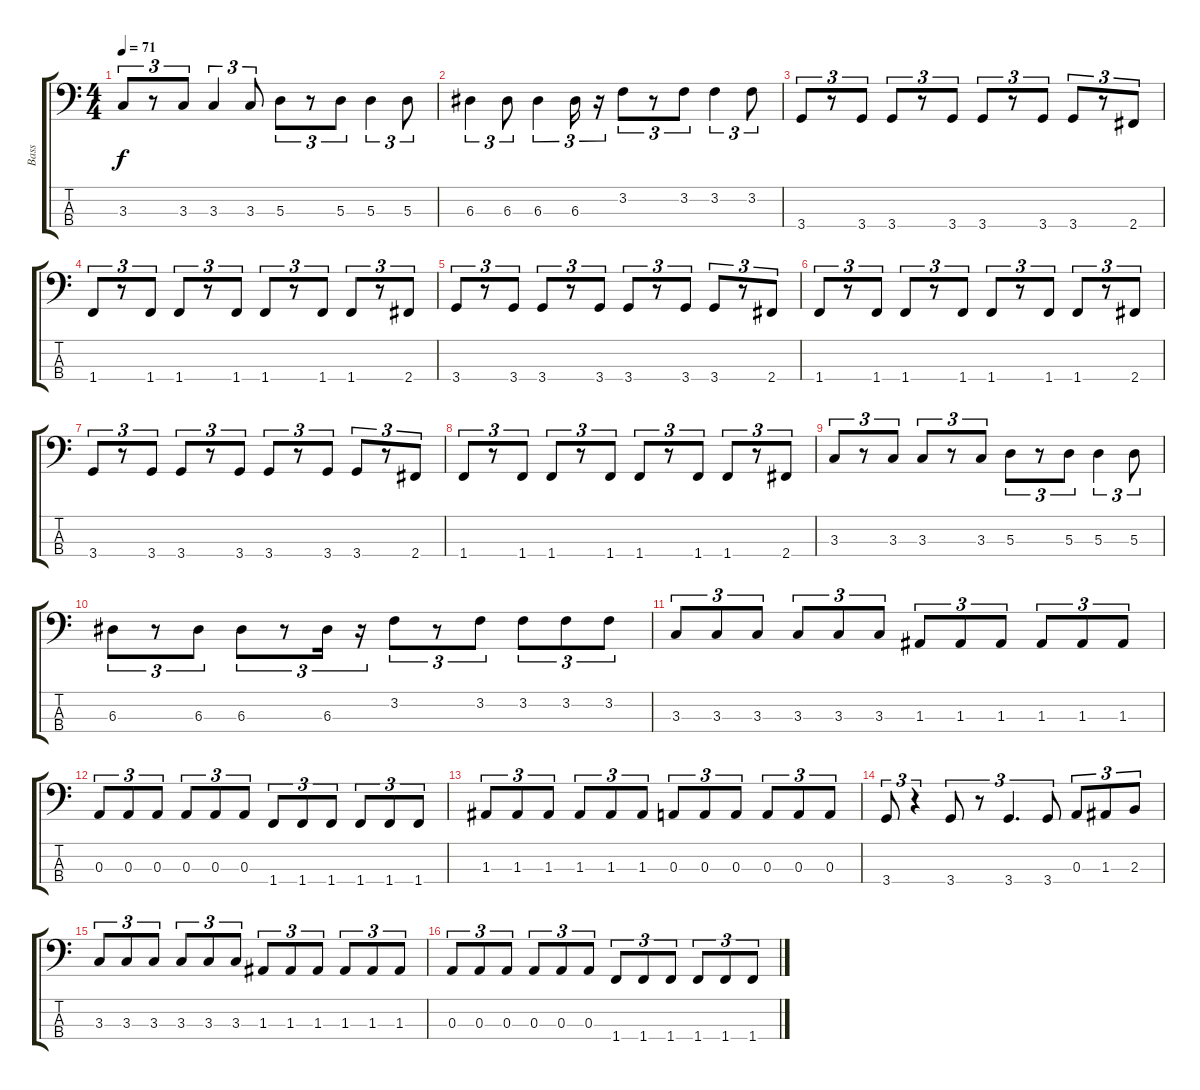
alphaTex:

\track ("Bass" "Bass") {instrument electricbassfinger}
\staff {score tabs}
\tuning (G2 D2 A1 E1) {hide}
\ts (4 4)
\tempo 71
\clef f4
\ks c
3.3.8{tu (3 2) dy f} r.8{tu (3 2)} 3.3.8{tu (3 2)} 3.3.4{tu (3 2)} 3.3.8{tu (3 2)} 5.3.8{tu (3 2)} r.8{tu (3 2)} 5.3.8{tu (3 2)} 5.3.4{tu (3 2)} 5.3.8{tu (3 2)} |
6.3.4{tu (3 2)} 6.3.8{tu (3 2)} 6.3.4{tu (3 2)} 6.3.16{tu (3 2)} r.16{tu (3 2)} 3.2.8{tu (3 2)} r.8{tu (3 2)} 3.2.8{tu (3 2)} 3.2.4{tu (3 2)} 3.2.8{tu (3 2)} |
3.4.8{tu (3 2)} r.8{tu (3 2)} 3.4.8{tu (3 2)} 3.4.8{tu (3 2)} r.8{tu (3 2)} 3.4.8{tu (3 2)} 3.4.8{tu (3 2)} r.8{tu (3 2)} 3.4.8{tu (3 2)} 3.4.8{tu (3 2)} r.8{tu (3 2)} 2.4.8{tu (3 2)} |
1.4.8{tu (3 2)} r.8{tu (3 2)} 1.4.8{tu (3 2)} 1.4.8{tu (3 2)} r.8{tu (3 2)} 1.4.8{tu (3 2)} 1.4.8{tu (3 2)} r.8{tu (3 2)} 1.4.8{tu (3 2)} 1.4.8{tu (3 2)} r.8{tu (3 2)} 2.4.8{tu (3 2)} |
3.4.8{tu (3 2)} r.8{tu (3 2)} 3.4.8{tu (3 2)} 3.4.8{tu (3 2)} r.8{tu (3 2)} 3.4.8{tu (3 2)} 3.4.8{tu (3 2)} r.8{tu (3 2)} 3.4.8{tu (3 2)} 3.4.8{tu (3 2)} r.8{tu (3 2)} 2.4.8{tu (3 2)} |
1.4.8{tu (3 2)} r.8{tu (3 2)} 1.4.8{tu (3 2)} 1.4.8{tu (3 2)} r.8{tu (3 2)} 1.4.8{tu (3 2)} 1.4.8{tu (3 2)} r.8{tu (3 2)} 1.4.8{tu (3 2)} 1.4.8{tu (3 2)} r.8{tu (3 2)} 2.4.8{tu (3 2)} |
3.4.8{tu (3 2)} r.8{tu (3 2)} 3.4.8{tu (3 2)} 3.4.8{tu (3 2)} r.8{tu (3 2)} 3.4.8{tu (3 2)} 3.4.8{tu (3 2)} r.8{tu (3 2)} 3.4.8{tu (3 2)} 3.4.8{tu (3 2)} r.8{tu (3 2)} 2.4.8{tu (3 2)} |
1.4.8{tu (3 2)} r.8{tu (3 2)} 1.4.8{tu (3 2)} 1.4.8{tu (3 2)} r.8{tu (3 2)} 1.4.8{tu (3 2)} 1.4.8{tu (3 2)} r.8{tu (3 2)} 1.4.8{tu (3 2)} 1.4.8{tu (3 2)} r.8{tu (3 2)} 2.4.8{tu (3 2)} |
3.3.8{tu (3 2)} r.8{tu (3 2)} 3.3.8{tu (3 2)} 3.3.8{tu (3 2)} r.8{tu (3 2)} 3.3.8{tu (3 2)} 5.3.8{tu (3 2)} r.8{tu (3 2)} 5.3.8{tu (3 2)} 5.3.4{tu (3 2)} 5.3.8{tu (3 2)} |
6.3.8{tu (3 2)} r.8{tu (3 2)} 6.3.8{tu (3 2)} 6.3.8{tu (3 2)} r.8{tu (3 2)} 6.3.16{tu (3 2)} r.16{tu (3 2)} 3.2.8{tu (3 2)} r.8{tu (3 2)} 3.2.8{tu (3 2)} 3.2.8{tu (3 2)} 3.2.8{tu (3 2)} 3.2.8{tu (3 2)} |
3.3.8{tu (3 2)} 3.3.8{tu (3 2)} 3.3.8{tu (3 2)} 3.3.8{tu (3 2)} 3.3.8{tu (3 2)} 3.3.8{tu (3 2)} 1.3.8{tu (3 2)} 1.3.8{tu (3 2)} 1.3.8{tu (3 2)} 1.3.8{tu (3 2)} 1.3.8{tu (3 2)} 1.3.8{tu (3 2)} |
0.3.8{tu (3 2)} 0.3.8{tu (3 2)} 0.3.8{tu (3 2)} 0.3.8{tu (3 2)} 0.3.8{tu (3 2)} 0.3.8{tu (3 2)} 1.4.8{tu (3 2)} 1.4.8{tu (3 2)} 1.4.8{tu (3 2)} 1.4.8{tu (3 2)} 1.4.8{tu (3 2)} 1.4.8{tu (3 2)} |
1.3.8{tu (3 2)} 1.3.8{tu (3 2)} 1.3.8{tu (3 2)} 1.3.8{tu (3 2)} 1.3.8{tu (3 2)} 1.3.8{tu (3 2)} 0.3.8{tu (3 2)} 0.3.8{tu (3 2)} 0.3.8{tu (3 2)} 0.3.8{tu (3 2)} 0.3.8{tu (3 2)} 0.3.8{tu (3 2)} |
3.4.8{tu (3 2)} r.4{tu (3 2)} 3.4.8{tu (3 2)} r.8{tu (3 2)} 3.4.4{d tu (3 2)} 3.4.8{tu (3 2)} 0.3.8{tu (3 2)} 1.3.8{tu (3 2)} 2.3.8{tu (3 2)} |
3.3.8{tu (3 2)} 3.3.8{tu (3 2)} 3.3.8{tu (3 2)} 3.3.8{tu (3 2)} 3.3.8{tu (3 2)} 3.3.8{tu (3 2)} 1.3.8{tu (3 2)} 1.3.8{tu (3 2)} 1.3.8{tu (3 2)} 1.3.8{tu (3 2)} 1.3.8{tu (3 2)} 1.3.8{tu (3 2)} |
0.3.8{tu (3 2)} 0.3.8{tu (3 2)} 0.3.8{tu (3 2)} 0.3.8{tu (3 2)} 0.3.8{tu (3 2)} 0.3.8{tu (3 2)} 1.4.8{tu (3 2)} 1.4.8{tu (3 2)} 1.4.8{tu (3 2)} 1.4.8{tu (3 2)} 1.4.8{tu (3 2)} 1.4.8{tu (3 2)}
